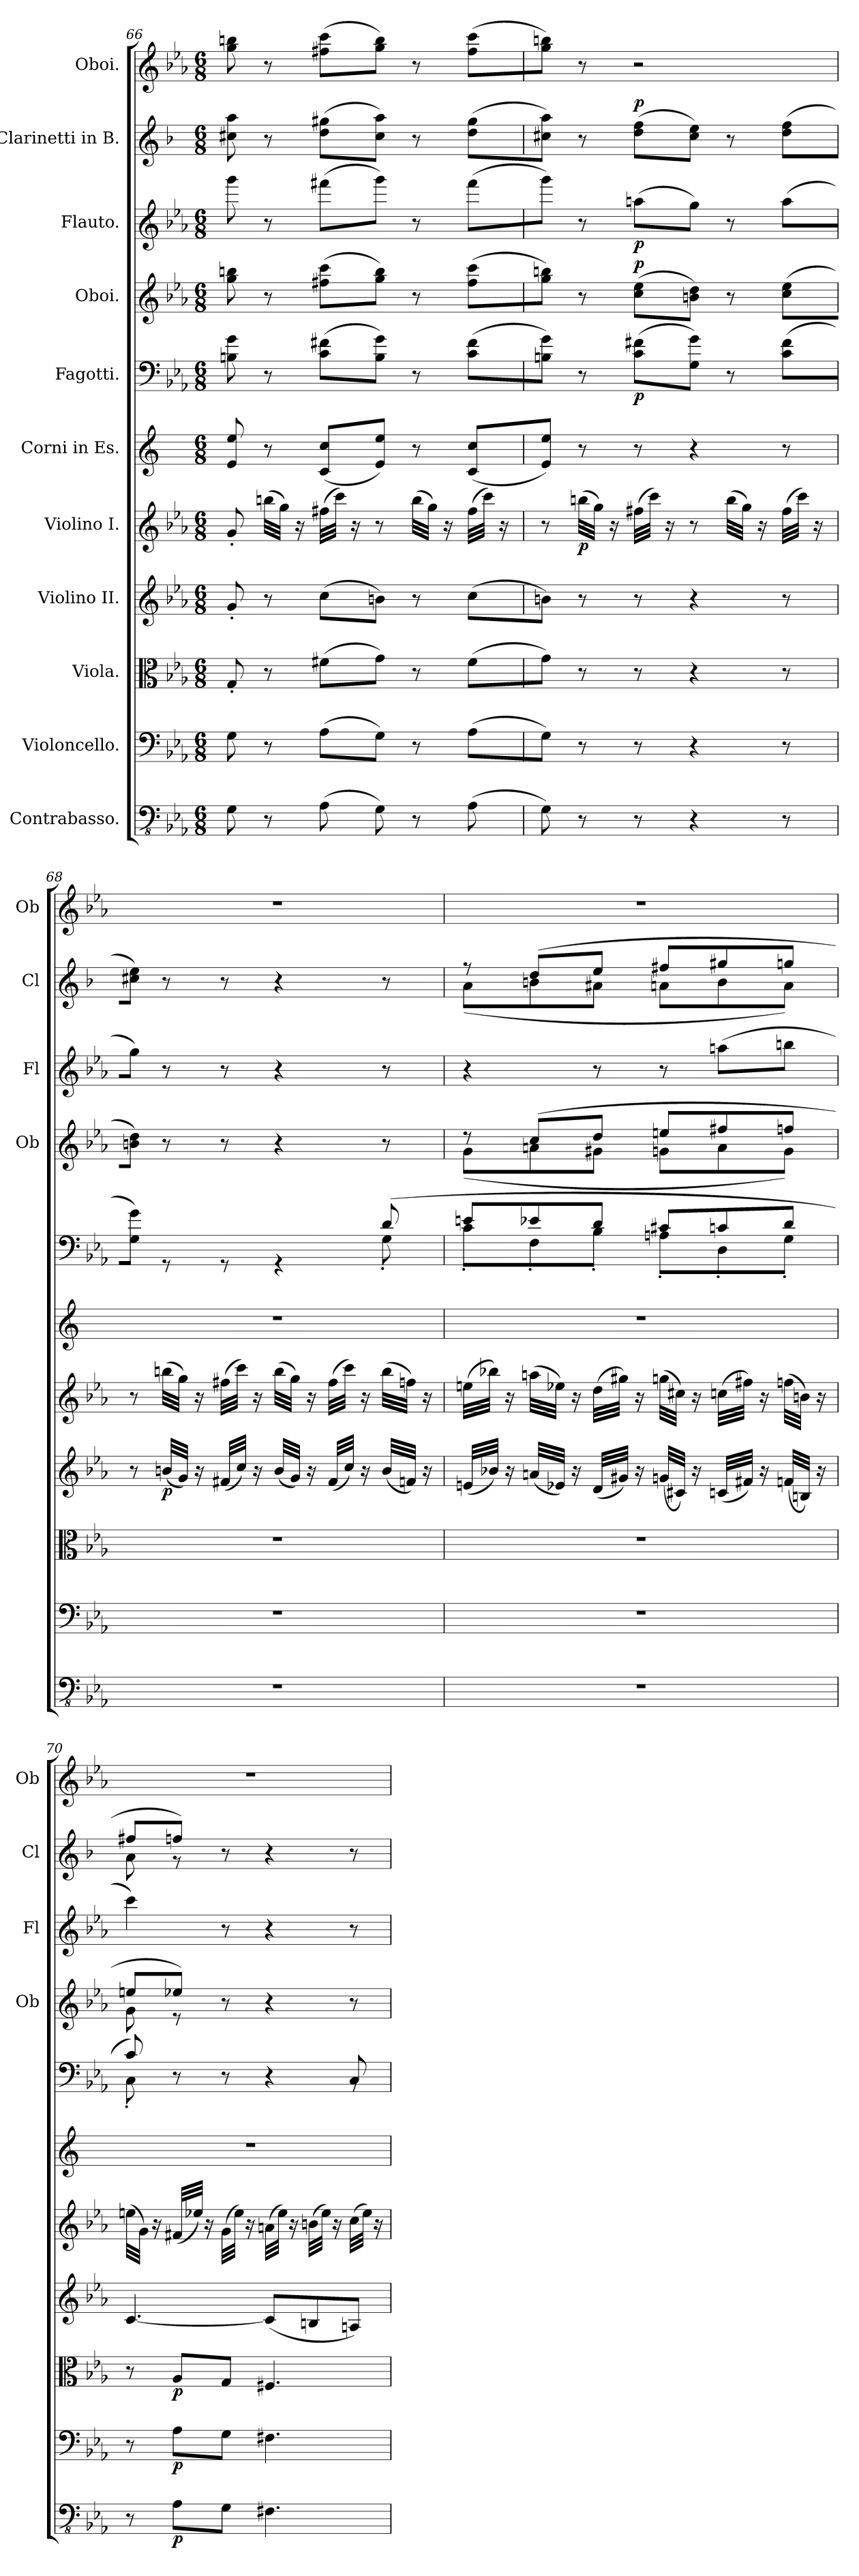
**kern	**dynam	**kern	**dynam	**kern	**dynam	**kern	**dynam	**kern	**dynam	**kern	**kern	**dynam	**kern	**text	**text	**dynam	**kern	**dynam	**kern	**text	**dynam	**kern
*part11	*part11	*part10	*part10	*part9	*part9	*part8	*part8	*part7	*part7	*part6	*part5	*part5	*part4	*part4	*part4	*part4	*part3	*part3	*part2	*part2	*part2	*part1
*staff11	*staff11	*staff10	*staff10	*staff9	*staff9	*staff8	*staff8	*staff7	*staff7	*staff6	*staff5	*staff5	*staff4	*staff4	*staff4	*staff4	*staff3	*staff3	*staff2	*staff2	*staff2	*staff1
*I"Contrabasso.	*	*I"Violoncello.	*	*I"Viola.	*	*I"Violino II.	*	*I"Violino I.	*	*I"Corni in Es.	*I"Fagotti.	*	*I"Oboi.	*	*	*	*I"Flauto.	*	*I"Clarinetti in B.	*	*	*I"Oboi.
*	*	*	*	*	*	*	*	*	*	*	*	*	*I'Ob	*	*	*	*I'Fl	*	*I'Cl	*	*	*I'Ob
*clefFv4	*	*clefF4	*	*clefC3	*	*clefG2	*	*clefG2	*	*clefG2	*clefF4	*	*clefG2	*	*	*	*clefG2	*	*clefG2	*	*	*clefG2
*	*	*	*	*	*	*	*	*	*	*ITrd5c9	*	*	*	*	*	*	*	*	*ITrd1c2	*	*	*
*k[b-e-a-]	*	*k[b-e-a-]	*	*k[b-e-a-]	*	*k[b-e-a-]	*	*k[b-e-a-]	*	*k[b-e-a-]	*k[b-e-a-]	*	*k[b-e-a-]	*	*	*	*k[b-e-a-]	*	*k[b-e-a-]	*	*	*k[b-e-a-]
*M6/8	*	*M6/8	*	*M6/8	*	*M6/8	*	*M6/8	*	*M6/8	*M6/8	*	*M6/8	*	*	*	*M6/8	*	*M6/8	*	*	*M6/8
=66	=66	=66	=66	=66	=66	=66	=66	=66	=66	=66	=66	=66	=66	=66	=66	=66	=66	=66	=66	=66	=66	=66
8GG\	.	8G\	.	8G'/	.	8g'/	.	8g'/	.	8G/ 8g/	8Bn\ 8g\	.	8gg\ 8bbn\	.	.	.	8ggg\	.	8bn\ 8gg\	.	.	8gg\ 8bbn\
8r	.	8r	.	8r	.	8r	.	(>32bbn\LLL	.	8r	8r	.	8r	.	.	.	8r	.	8r	.	.	8r
.	.	.	.	.	.	.	.	32gg\JJJ)	.	.	.	.	.	.	.	.	.	.	.	.	.	.
.	.	.	.	.	.	.	.	16r	.	.	.	.	.	.	.	.	.	.	.	.	.	.
(>8AA-\	.	(>8A-\L	.	(>8f#X\L	.	(>8cc\L	.	(>32ff#X\LLL	.	(<8E-/ 8e-/L	(>8c\ 8f#X\L	.	(>8ff#X\ 8ccc\L	.	.	.	(>8fff#X\L	.	(>8cc\ 8ff#X\L	.	.	(>8ff#X\ 8ccc\L
.	.	.	.	.	.	.	.	32ccc\JJJ)	.	.	.	.	.	.	.	.	.	.	.	.	.	.
.	.	.	.	.	.	.	.	16r	.	.	.	.	.	.	.	.	.	.	.	.	.	.
8GG\)	.	8G\J)	.	8g\J)	.	8bn\J)	.	8r	.	8G/ 8g/J)	8B\ 8g\J)	.	8gg\ 8bb\J)	.	.	.	8ggg\J)	.	8b\ 8gg\J)	.	.	8gg\ 8bb\J)
8r	.	8r	.	8r	.	8r	.	(>32bb\LLL	.	8r	8r	.	8r	.	.	.	8r	.	8r	.	.	8r
.	.	.	.	.	.	.	.	32gg\JJJ)	.	.	.	.	.	.	.	.	.	.	.	.	.	.
.	.	.	.	.	.	.	.	16r	.	.	.	.	.	.	.	.	.	.	.	.	.	.
(>8AA-\	.	(>8A-\L	.	(>8f#\L	.	(>8cc\L	.	(>32ff#\LLL	.	(<8E-/ 8e-/L	(>8c\ 8f#\L	.	(>8ff#\ 8ccc\L	.	.	.	(>8fff#\L	.	(>8cc\ 8ff#\L	.	.	(>8ff#\ 8ccc\L
.	.	.	.	.	.	.	.	32ccc\JJJ)	.	.	.	.	.	.	.	.	.	.	.	.	.	.
.	.	.	.	.	.	.	.	16r	.	.	.	.	.	.	.	.	.	.	.	.	.	.
=67	=67	=67	=67	=67	=67	=67	=67	=67	=67	=67	=67	=67	=67	=67	=67	=67	=67	=67	=67	=67	=67	=67
!	!	!	!	!	!	!	!	!	!	!	!	!	!	!LO:LY:b	!LO:LY:b	!	!	!	!	!	!	!
8GG\)	.	8G\J)	.	8g\J)	.	8bn\J)	.	8r	.	8G/ 8g/J)	8Bn\ 8g\J)	.	8gg\ 8bbn\J)	.	.	.	8ggg\J)	.	8bn\ 8gg\J)	.	.	8gg\ 8bbn\J)
!	!	!	!	!	!	!	!	!	!LO:DY:b	!	!	!	!	!	!	!	!	!	!	!	!	!
8r	.	8r	.	8r	.	8r	.	(>32bbn\LLL	p	8r	8r	.	8r	.	.	.	8r	.	8r	.	.	8r
.	.	.	.	.	.	.	.	32gg\JJJ)	.	.	.	.	.	.	.	.	.	.	.	.	.	.
.	.	.	.	.	.	.	.	16r	.	.	.	.	.	.	.	.	.	.	.	.	.	.
!	!	!	!	!	!	!	!	!	!	!	!	!LO:DY:b	!	!	!	!LO:DY:b	!	!LO:DY:b	!	!LO:LY:b	!LO:DY:b	!
8r	.	8r	.	8r	.	8r	.	(>32ff#X\LLL	.	8r	(>8c\ 8f#X\L	p	(>8cc\ 8ee-\L	.	.	p	(>8aan\L	p	(>8cc\ 8ee-\L	.	p	2r
.	.	.	.	.	.	.	.	32ccc\JJJ)	.	.	.	.	.	.	.	.	.	.	.	.	.	.
.	.	.	.	.	.	.	.	16r	.	.	.	.	.	.	.	.	.	.	.	.	.	.
4r	.	4r	.	4r	.	4r	.	8r	.	4r	8G\ 8g\J)	.	8bn\ 8dd\J)	.	.	.	8gg\J)	.	8b\ 8dd\J)	.	.	.
.	.	.	.	.	.	.	.	(>32bb\LLL	.	.	8r	.	8r	.	.	.	8r	.	8r	.	.	.
.	.	.	.	.	.	.	.	32gg\JJJ)	.	.	.	.	.	.	.	.	.	.	.	.	.	.
.	.	.	.	.	.	.	.	16r	.	.	.	.	.	.	.	.	.	.	.	.	.	.
8r	.	8r	.	8r	.	8r	.	(>32ff#\LLL	.	8r	(>8c\ 8f#\L	.	(>8cc\ 8ee-\L	.	.	.	(>8aa\L	.	(>8cc\ 8ee-\L	.	.	.
.	.	.	.	.	.	.	.	32ccc\JJJ)	.	.	.	.	.	.	.	.	.	.	.	.	.	.
.	.	.	.	.	.	.	.	16r	.	.	.	.	.	.	.	.	.	.	.	.	.	.
=68	=68	=68	=68	=68	=68	=68	=68	=68	=68	=68	=68	=68	=68	=68	=68	=68	=68	=68	=68	=68	=68	=68
*	*	*	*	*	*	*	*	*	*	*	*^	*	*	*	*	*	*	*	*	*	*	*
2.r	.	2.r	.	2.r	.	8r	.	8r	.	2.r	8G\ 8g\J)	8ryy	.	8bn\ 8dd\J)	.	.	.	8gg\J)	.	8bn\ 8dd\J)	.	.	2.r
!	!	!	!	!	!	!	!LO:DY:b	!	!	!	!	!	!	!	!	!	!	!	!	!	!	!	!
*	*	*	*	*	*	*	*	*	*	*	*v	*v	*	*	*	*	*	*	*	*	*	*	*
.	.	.	.	.	.	(<32bn/LLL	p	(>32bbn\LLL	.	.	8rGG	.	8r	.	.	.	8r	.	8r	.	.	.
.	.	.	.	.	.	32g/JJJ)	.	32gg\JJJ)	.	.	.	.	.	.	.	.	.	.	.	.	.	.
.	.	.	.	.	.	16r	.	16r	.	.	.	.	.	.	.	.	.	.	.	.	.	.
.	.	.	.	.	.	(<32f#X/LLL	.	(>32ff#X\LLL	.	.	8rGG	.	8r	.	.	.	8r	.	8r	.	.	.
.	.	.	.	.	.	32cc/JJJ)	.	32ccc\JJJ)	.	.	.	.	.	.	.	.	.	.	.	.	.	.
.	.	.	.	.	.	16r	.	16r	.	.	.	.	.	.	.	.	.	.	.	.	.	.
.	.	.	.	.	.	(<32b/LLL	.	(>32bb\LLL	.	.	4rGG	.	4r	.	.	.	4r	.	4r	.	.	.
.	.	.	.	.	.	32g/JJJ)	.	32gg\JJJ)	.	.	.	.	.	.	.	.	.	.	.	.	.	.
.	.	.	.	.	.	16r	.	16r	.	.	.	.	.	.	.	.	.	.	.	.	.	.
.	.	.	.	.	.	(<32f#/LLL	.	(>32ff#\LLL	.	.	.	.	.	.	.	.	.	.	.	.	.	.
.	.	.	.	.	.	32cc/JJJ)	.	32ccc\JJJ)	.	.	.	.	.	.	.	.	.	.	.	.	.	.
.	.	.	.	.	.	16r	.	16r	.	.	.	.	.	.	.	.	.	.	.	.	.	.
*	*	*	*	*	*	*	*	*	*	*	*^	*	*	*	*	*	*	*	*	*	*	*
.	.	.	.	.	.	(<32b/LLL	.	(>32bb\LLL	.	.	(>8d/	8G'\	.	8r	.	.	.	8r	.	8r	.	.	.
.	.	.	.	.	.	32fn/JJJ)	.	32ffn\JJJ)	.	.	.	.	.	.	.	.	.	.	.	.	.	.	.
.	.	.	.	.	.	16r	.	16r	.	.	.	.	.	.	.	.	.	.	.	.	.	.	.
!!LO:PB:g=z
=69	=69	=69	=69	=69	=69	=69	=69	=69	=69	=69	=69	=69	=69	=69	=69	=69	=69	=69	=69	=69	=69	=69	=69
*	*	*	*	*	*	*	*	*	*	*	*	*	*	*^	*	*	*	*	*	*	*	*	*
!	!	!	!	!	!	!	!	!	!	!	!	!	!	!	!	!LO:LY:b	!LO:LY:b	!	!	!	!	!LO:LY:b	!	!
*	*	*	*	*	*	*	*	*	*	*	*	*	*	*	*	*	*	*	*	*	*^	*	*	*
2.r	.	2.r	.	2.r	.	(<32en/LLL	.	(>32een\LLL	.	2.r	8en/L	8c'\L	.	8r	(<8g\L	.	.	.	4r	.	8r	(<8g\L	.	.	2.r
.	.	.	.	.	.	32b-X/JJJ)	.	32bb-X\JJJ)	.	.	.	.	.	.	.	.	.	.	.	.	.	.	.	.	.
.	.	.	.	.	.	16r	.	16r	.	.	.	.	.	.	.	.	.	.	.	.	.	.	.	.	.
.	.	.	.	.	.	(<32an/LLL	.	(>32aan\LLL	.	.	8e-X/	8F'\	.	(>8cc/L	8an\	.	.	.	.	.	(>8cc/L	8an\	.	.	.
.	.	.	.	.	.	32e-X/JJJ)	.	32ee-X\JJJ)	.	.	.	.	.	.	.	.	.	.	.	.	.	.	.	.	.
.	.	.	.	.	.	16r	.	16r	.	.	.	.	.	.	.	.	.	.	.	.	.	.	.	.	.
.	.	.	.	.	.	(<32d/LLL	.	(>32dd\LLL	.	.	8d/J	8B-'\J	.	8dd/J	8g#X\J	.	.	.	8r	.	8dd/J	8g#X\J	.	.	.
.	.	.	.	.	.	32g#X/JJJ)	.	32gg#X\JJJ)	.	.	.	.	.	.	.	.	.	.	.	.	.	.	.	.	.
.	.	.	.	.	.	16r	.	16r	.	.	.	.	.	.	.	.	.	.	.	.	.	.	.	.	.
.	.	.	.	.	.	(<32gn/LLL	.	(>32ggn\LLL	.	.	8c#X/L	8An'\L	.	8een/L	8gn\L	.	.	.	8r	.	8een/L	8gn\L	.	.	.
.	.	.	.	.	.	32c#X/JJJ)	.	32cc#X\JJJ)	.	.	.	.	.	.	.	.	.	.	.	.	.	.	.	.	.
.	.	.	.	.	.	16r	.	16r	.	.	.	.	.	.	.	.	.	.	.	.	.	.	.	.	.
.	.	.	.	.	.	(<32cn/LLL	.	(>32ccn\LLL	.	.	8cn/	8D'\	.	8ff#X/	8a\	.	.	.	(>8aan\L	.	8ff#X/	8a\	.	.	.
.	.	.	.	.	.	32f#X/JJJ)	.	32ff#X\JJJ)	.	.	.	.	.	.	.	.	.	.	.	.	.	.	.	.	.
.	.	.	.	.	.	16r	.	16r	.	.	.	.	.	.	.	.	.	.	.	.	.	.	.	.	.
.	.	.	.	.	.	(<32fn/LLL	.	(>32ffn\LLL	.	.	8d/J	8G'\J	.	8ffn/J	8g\J)	.	.	.	8bbn\J	.	8ffn/J	8g\J)	.	.	.
.	.	.	.	.	.	32Bn/JJJ)	.	32bn\JJJ)	.	.	.	.	.	.	.	.	.	.	.	.	.	.	.	.	.
.	.	.	.	.	.	16r	.	16r	.	.	.	.	.	.	.	.	.	.	.	.	.	.	.	.	.
=70	=70	=70	=70	=70	=70	=70	=70	=70	=70	=70	=70	=70	=70	=70	=70	=70	=70	=70	=70	=70	=70	=70	=70	=70	=70
!	!	!	!	!	!	!	!	!	!	!	!	!	!	!	!	!LO:LY:b	!	!	!	!	!	!	!	!	!
8r	.	8r	.	8r	.	[4.c/	.	(>32een\LLL	.	2.r	8c/)	8C'\	.	8een/L	8g\	.	.	.	4ccc\)	.	8een/L	8g\	.	.	2.r
.	.	.	.	.	.	.	.	32g\JJJ)	.	.	.	.	.	.	.	.	.	.	.	.	.	.	.	.	.
.	.	.	.	.	.	.	.	16r	.	.	.	.	.	.	.	.	.	.	.	.	.	.	.	.	.
!	!LO:DY:b	!	!LO:DY:b	!	!LO:DY:b	!	!	!	!	!	!	!	!	!	!	!	!	!	!	!	!	!	!	!	!
8AA-\L	p	8A-\L	p	8A-/L	p	.	.	(<32f#X/LLL	.	.	8r	8rAyy	.	8ee-X/J)	8r	.	.	.	.	.	8ee-X/J)	8r	.	.	.
.	.	.	.	.	.	.	.	32ee-X/JJJ)	.	.	.	.	.	.	.	.	.	.	.	.	.	.	.	.	.
.	.	.	.	.	.	.	.	16r	.	.	.	.	.	.	.	.	.	.	.	.	.	.	.	.	.
8GG\J	.	8G\J	.	8G/J	.	.	.	(>32g\LLL	.	.	8r	8rAyy	.	8r	8rffyy	.	.	.	8r	.	8r	8rffyy	.	.	.
.	.	.	.	.	.	.	.	32ee-\JJJ)	.	.	.	.	.	.	.	.	.	.	.	.	.	.	.	.	.
.	.	.	.	.	.	.	.	16r	.	.	.	.	.	.	.	.	.	.	.	.	.	.	.	.	.
4.FF#X\	.	4.F#X\	.	4.F#X/	.	(<8c/L]	.	(>32an\LLL	.	.	4r	4rAyy	.	4r	4rffyy	.	.	.	4r	.	4r	4rffyy	.	.	.
.	.	.	.	.	.	.	.	32ee-\JJJ)	.	.	.	.	.	.	.	.	.	.	.	.	.	.	.	.	.
.	.	.	.	.	.	.	.	16r	.	.	.	.	.	.	.	.	.	.	.	.	.	.	.	.	.
.	.	.	.	.	.	8Bn/	.	(>32bn\LLL	.	.	.	.	.	.	.	.	.	.	.	.	.	.	.	.	.
.	.	.	.	.	.	.	.	32ee-\JJJ)	.	.	.	.	.	.	.	.	.	.	.	.	.	.	.	.	.
.	.	.	.	.	.	.	.	16r	.	.	.	.	.	.	.	.	.	.	.	.	.	.	.	.	.
.	.	.	.	.	.	8An/J)	.	(>32cc\LLL	.	.	8C/	8rBB	.	8r	8rffyy	.	.	.	8r	.	8r	8rffyy	.	.	.
.	.	.	.	.	.	.	.	32ee-\JJJ)	.	.	.	.	.	.	.	.	.	.	.	.	.	.	.	.	.
.	.	.	.	.	.	.	.	16r	.	.	.	.	.	.	.	.	.	.	.	.	.	.	.	.	.
*	*	*	*	*	*	*	*	*	*	*	*v	*v	*	*	*	*	*	*	*	*	*v	*v	*	*	*
*	*	*	*	*	*	*	*	*	*	*	*	*	*v	*v	*	*	*	*	*	*	*	*	*
=	=	=	=	=	=	=	=	=	=	=	=	=	=	=	=	=	=	=	=	=	=	=
*-	*-	*-	*-	*-	*-	*-	*-	*-	*-	*-	*-	*-	*-	*-	*-	*-	*-	*-	*-	*-	*-	*-
